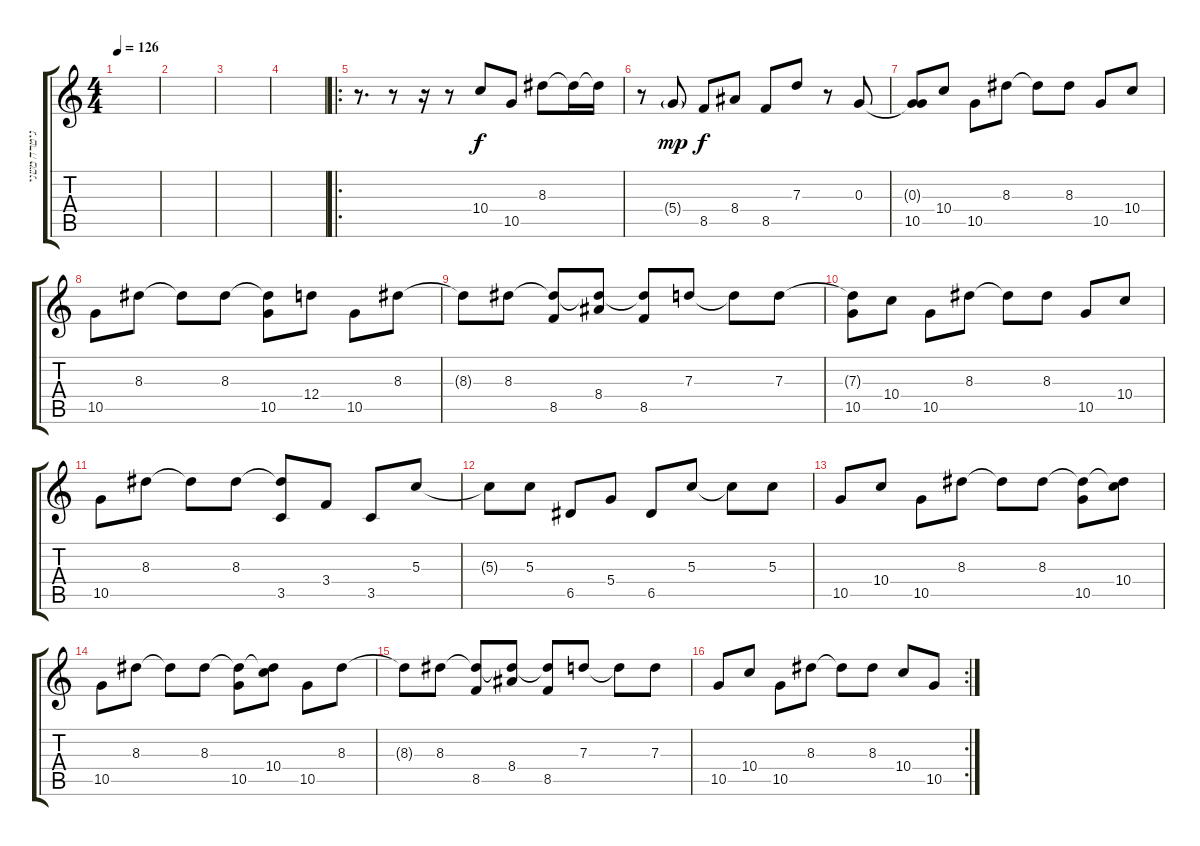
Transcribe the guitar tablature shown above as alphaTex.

\track ("גיטרה משנית" "גיטרה משני") {instrument electricguitarclean}
\staff {score tabs}
\tuning (E4 B3 G3 D3 A2 E2) {hide}
\ts (4 4)
\tempo 126
\clef g2
\ks c
|
|
|
|
\ro
r.8{d} r.8 r.16 r.8 10.4.8 10.5.8 8.3.8 8.3{t}.16 8.3{t}.16 |
r.8 5.4{g}.8{dy mp} 8.5.8{dy f} 8.4.8 8.5.8 7.3.8 r.8 0.3.8 |
(0.3{t} 10.5).8 10.4.8 10.5.8 8.3.8 8.3{t}.8 8.3.8 10.5.8 10.4.8 |
10.5.8 8.3.8 8.3{t}.8 8.3.8 (8.3{t} 10.5).8 12.4.8 10.5.8 8.3.8 |
8.3{t}.8 8.3.8 (8.3{t} 8.5).8 (8.3{t} 8.4).8 (8.3{t} 8.5).8 7.3.8 7.3{t}.8 7.3.8 |
(7.3{t} 10.5).8 10.4.8 10.5.8 8.3.8 8.3{t}.8 8.3.8 10.5.8 10.4.8 |
10.5.8 8.3.8 8.3{t}.8 8.3.8 (8.3{t} 3.5).8 3.4.8 3.5.8 5.3.8 |
5.3{t}.8 5.3.8 6.5.8 5.4.8 6.5.8 5.3.8 5.3{t}.8 5.3.8 |
10.5.8 10.4.8 10.5.8 8.3.8 8.3{t}.8 8.3.8 (8.3{t} 10.5).8 (8.3{t} 10.4).8 |
10.5.8 8.3.8 8.3{t}.8 8.3.8 (8.3{t} 10.5).8 (8.3{t} 10.4).8 10.5.8 8.3.8 |
8.3{t}.8 8.3.8 (8.3{t} 8.5).8 (8.3{t} 8.4).8 (8.3{t} 8.5).8 7.3.8 7.3{t}.8 7.3.8 |
\rc 2
10.5.8 10.4.8 10.5.8 8.3.8 8.3{t}.8 8.3.8 10.4.8 10.5.8
